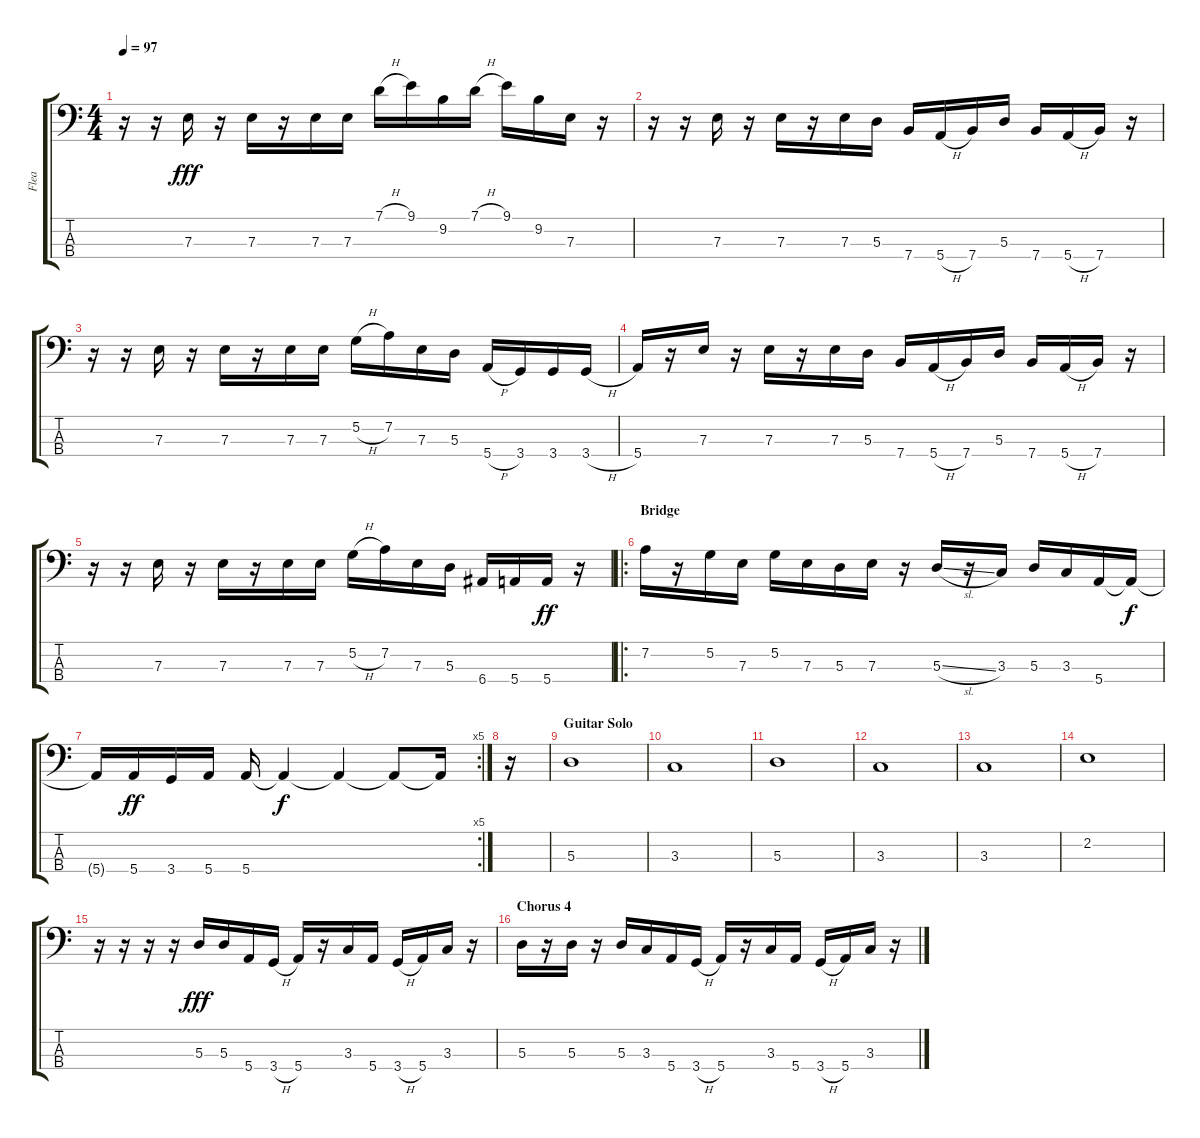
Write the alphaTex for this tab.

\track ("Flea " "Flea ") {instrument electricbassfinger}
\staff {score tabs}
\tuning (G2 D2 A1 E1) {hide}
\ts (4 4)
\tempo 97
\clef f4
\ks c
r.16{dy fff} r.16 7.3.16 r.16 7.3.16 r.16 7.3.16 7.3.16 7.1{h}.16 9.1.16 9.2.16 7.1{h}.16 9.1.16 9.2.16 7.3.16 r.16 |
r.16 r.16 7.3.16 r.16 7.3.16 r.16 7.3.16 5.3.16 7.4.16 5.4{h}.16 7.4.16 5.3.16 7.4.16 5.4{h}.16 7.4.16 r.16 |
r.16 r.16 7.3.16 r.16 7.3.16 r.16 7.3.16 7.3.16 5.2{h}.16 7.2.16 7.3.16 5.3.16 5.4{h}.16 3.4.16 3.4.16 3.4{h}.16 |
5.4.16 r.16 7.3.16 r.16 7.3.16 r.16 7.3.16 5.3.16 7.4.16 5.4{h}.16 7.4.16 5.3.16 7.4.16 5.4{h}.16 7.4.16 r.16 |
r.16 r.16 7.3.16 r.16 7.3.16 r.16 7.3.16 7.3.16 5.2{h}.16 7.2.16 7.3.16 5.3.16 6.4.16 5.4.16 5.4.16{dy ff} r.16 |
\ro
\section ("" "Bridge")
7.2.16 r.16 5.2.16 7.3.16 5.2.16 7.3.16 5.3.16 7.3.16 r.16 5.3{sl}.16 r.16 3.3.16 5.3.16 3.3.16 5.4.16 5.4{t}.16{dy f} |
\rc 5
5.4{t}.16 5.4.16{dy ff} 3.4.16 5.4.16 5.4.16 5.4{t}.4{dy f} 5.4{t}.4 5.4{t}.8 5.4{t}.16 |
r.16 |
\section ("" "Guitar Solo")
5.3.1 |
3.3.1 |
5.3.1 |
3.3.1 |
3.3.1 |
2.2.1 |
r.16 r.16 r.16 r.16 5.3.16{dy fff} 5.3.16 5.4.16 3.4{h}.16 5.4.16 r.16 3.3.16 5.4.16 3.4{h}.16 5.4.16 3.3.16 r.16 |
\section ("" "Chorus 4")
5.3.16 r.16 5.3.16 r.16 5.3.16 3.3.16 5.4.16 3.4{h}.16 5.4.16 r.16 3.3.16 5.4.16 3.4{h}.16 5.4.16 3.3.16 r.16
